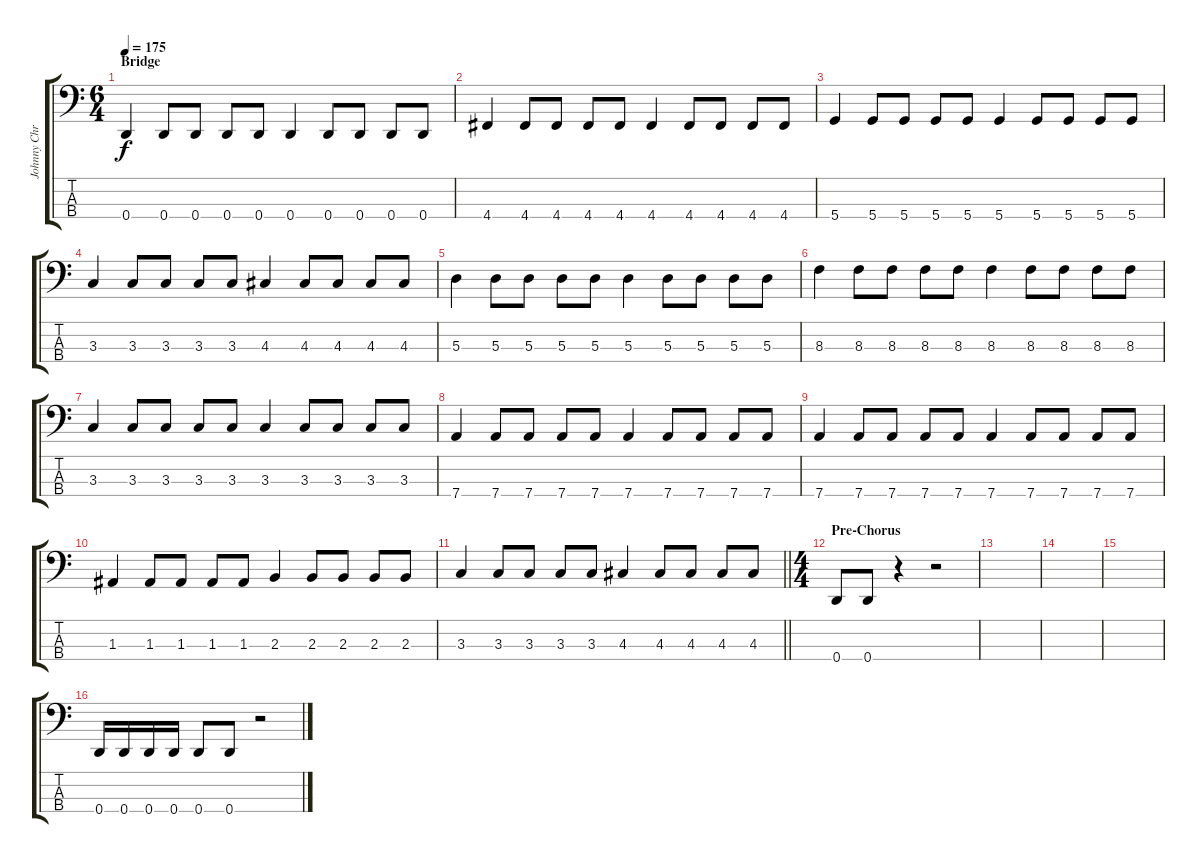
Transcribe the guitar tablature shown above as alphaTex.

\track ("Johnny Christ" "Johnny Chr") {instrument electricbassfinger}
\staff {score tabs}
\tuning (G2 D2 A1 D1) {hide}
\ts (6 4)
\section ("" "Bridge")
\tempo 175
\clef f4
\ks c
0.4.4{dy f} 0.4.8 0.4.8 0.4.8 0.4.8 0.4.4 0.4.8 0.4.8 0.4.8 0.4.8 |
4.4.4 4.4.8 4.4.8 4.4.8 4.4.8 4.4.4 4.4.8 4.4.8 4.4.8 4.4.8 |
5.4.4 5.4.8 5.4.8 5.4.8 5.4.8 5.4.4 5.4.8 5.4.8 5.4.8 5.4.8 |
3.3.4 3.3.8 3.3.8 3.3.8 3.3.8 4.3.4 4.3.8 4.3.8 4.3.8 4.3.8 |
5.3.4 5.3.8 5.3.8 5.3.8 5.3.8 5.3.4 5.3.8 5.3.8 5.3.8 5.3.8 |
8.3.4 8.3.8 8.3.8 8.3.8 8.3.8 8.3.4 8.3.8 8.3.8 8.3.8 8.3.8 |
3.3.4 3.3.8 3.3.8 3.3.8 3.3.8 3.3.4 3.3.8 3.3.8 3.3.8 3.3.8 |
7.4.4 7.4.8 7.4.8 7.4.8 7.4.8 7.4.4 7.4.8 7.4.8 7.4.8 7.4.8 |
7.4.4 7.4.8 7.4.8 7.4.8 7.4.8 7.4.4 7.4.8 7.4.8 7.4.8 7.4.8 |
1.3.4 1.3.8 1.3.8 1.3.8 1.3.8 2.3.4 2.3.8 2.3.8 2.3.8 2.3.8 |
\barLineRight lightlight
3.3.4 3.3.8 3.3.8 3.3.8 3.3.8 4.3.4 4.3.8 4.3.8 4.3.8 4.3.8 |
\ts (4 4)
\section ("" "Pre-Chorus")
0.4.8 0.4.8 r.4 r.2 |
|
|
|
0.4.16 0.4.16 0.4.16 0.4.16 0.4.8 0.4.8 r.2
